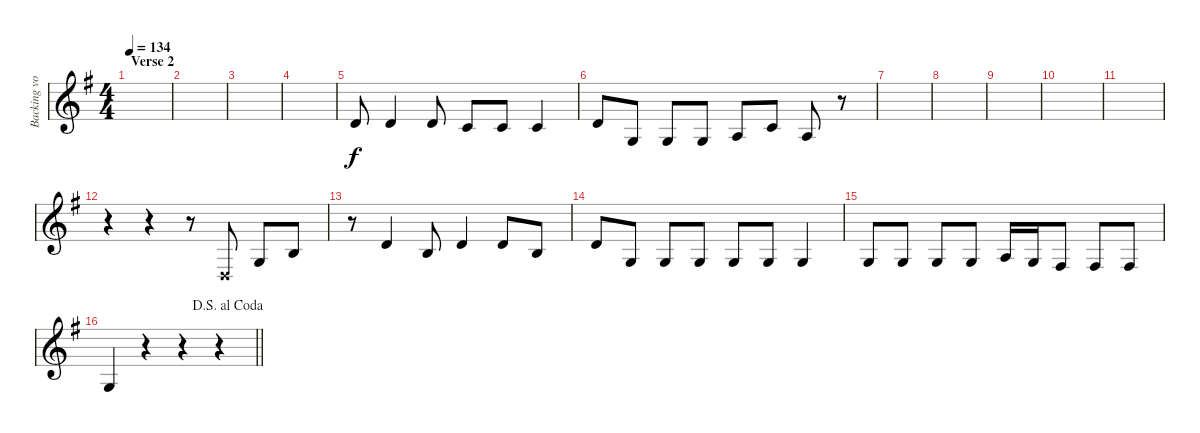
\track ("Backing vocals" "Backing vo") {instrument lead3calliope}
\staff {score}
\tuning (E4 B3 G3 D3 A2 E2) {hide}
\ts (4 4)
\section ("" "Verse 2")
\tempo 134
\clef g2
\ks g
|
|
|
|
3.2.8 3.2.4 3.2.8 1.2.8 1.2.8 1.2.4 |
3.2.8 0.3.8 0.3.8 0.3.8 2.3.8 1.2.8 2.3.8 r.8 |
|
|
|
|
|
r.4 r.4 r.8 0.4{x}.8 0.3.8 0.2.8 |
r.8 3.2.4 0.2.8 3.2.4 3.2.8 0.2.8 |
3.2.8 0.3.8 0.3.8 0.3.8 0.3.8 0.3.8 0.3.4 |
0.3.8 0.3.8 0.3.8 0.3.8 2.3.16 0.3.16 4.4.8 4.4.8 4.4.8 |
\jump dalsegnoalcoda
\barLineRight lightlight
0.3.4 r.4 r.4 r.4
